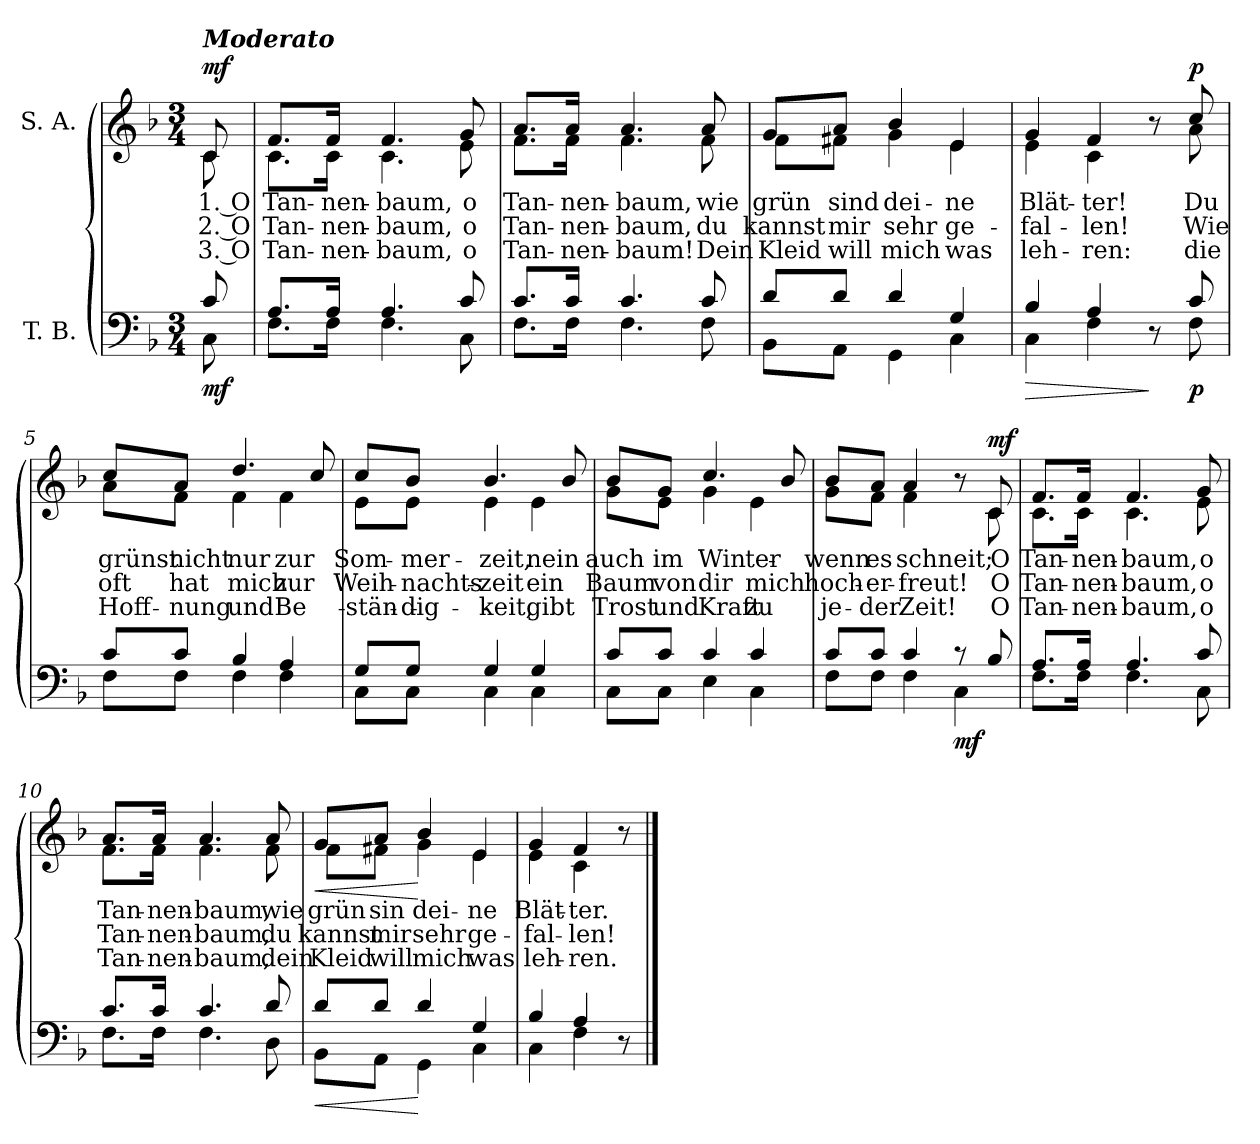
**kern	**dynam	**kern	**text	**text	**text	**dynam
*part2	*part2	*part1	*part1	*part1	*part1	*part1
*staff2	*staff2	*staff1	*staff1	*staff1	*staff1	*staff1
*I"T. B.	*	*I"S. A.	*	*	*	*
*clefF4	*	*clefG2	*	*	*	*
*k[b-]	*	*k[b-]	*	*	*	*
*M3/4	*	*M3/4	*	*	*	*
=	=	=	=	=	=	=
*^	*	*^	*	*	*	*
!	!	!	!LO:TX:a:Bi:t=Moderato	!	!	!	!	!
!	!	!LO:DY:b	!	!	!LO:LY:b	!LO:LY:b	!LO:LY:b	!LO:DY:b
8c/	8C\	mf	8c/	8c\	1. O	2. O	3. O	mf
=1	=1	=1	=1	=1	=1	=1	=1	=1
!	!	!	!	!	!LO:LY:b	!LO:LY:b	!LO:LY:b	!
8.A/L	8.F\L	.	8.f/L	8.c\L	Tan-	Tan-	Tan-	.
!	!	!	!	!	!LO:LY:b	!LO:LY:b	!LO:LY:b	!
16A/Jk	16F\Jk	.	16f/Jk	16c\Jk	-nen-	-nen-	-nen-	.
!	!	!	!	!	!LO:LY:b	!LO:LY:b	!LO:LY:b	!
4.A/	4.F\	.	4.f/	4.c\	-baum,	-baum,	-baum,	.
!	!	!	!	!	!LO:LY:b	!LO:LY:b	!LO:LY:b	!
8c/	8C\	.	8g/	8e\	o	o	o	.
=2	=2	=2	=2	=2	=2	=2	=2	=2
!	!	!	!	!	!LO:LY:b	!LO:LY:b	!LO:LY:b	!
8.c/L	8.F\L	.	8.a/L	8.f\L	Tan-	Tan-	Tan-	.
!	!	!	!	!	!LO:LY:b	!LO:LY:b	!LO:LY:b	!
16c/Jk	16F\Jk	.	16a/Jk	16f\Jk	-nen-	-nen-	-nen-	.
!	!	!	!	!	!LO:LY:b	!LO:LY:b	!LO:LY:b	!
4.c/	4.F\	.	4.a/	4.f\	-baum,	-baum,	-baum!	.
!	!	!	!	!	!LO:LY:b	!LO:LY:b	!LO:LY:b	!
8c/	8F\	.	8a/	8f\	wie	du	Dein	.
=3	=3	=3	=3	=3	=3	=3	=3	=3
!	!	!	!	!	!LO:LY:b	!LO:LY:b	!LO:LY:b	!
8d/L	8BB-\L	.	8g/L	8f\L	grün	kannst	Kleid	.
!	!	!	!	!	!LO:LY:b	!LO:LY:b	!LO:LY:b	!
8d/J	8AA\J	.	8a/J	8f#X\J	sind	mir	will	.
!	!	!	!	!	!LO:LY:b	!LO:LY:b	!LO:LY:b	!
4d/	4GG\	.	4b-/	4g\	dei-	sehr	mich	.
!	!	!	!	!	!LO:LY:b	!LO:LY:b	!LO:LY:b	!
4G/	4C\	.	4e/	4e\	-ne	ge-	was	.
!!LO:LB:g=z	!!
=4	=4	=4	=4	=4	=4	=4	=4	=4
!	!	!LO:HP:b	!	!	!LO:LY:b	!LO:LY:b	!LO:LY:b	!
4B-/	4C\	>	4g/	4e\	Blät-	-fal-	leh-	.
!	!	!	!	!	!LO:LY:b	!LO:LY:b	!LO:LY:b	!
4A/	4F\	.	4f/	4c\	-ter!	-len!	-ren:	.
8r	8ryy	]	8r	8ryy	.	.	.	.
!	!	!LO:DY:b	!	!	!LO:LY:b	!LO:LY:b	!LO:LY:b	!LO:DY:b
8c/	8F\	p	8cc/	8a\	Du	Wie	die	p
=5	=5	=5	=5	=5	=5	=5	=5	=5
!	!	!	!	!	!LO:LY:b	!LO:LY:b	!LO:LY:b	!
8c/L	8F\L	.	8cc/L	8a\L	grünst	oft	Hoff-	.
!	!	!	!	!	!LO:LY:b	!LO:LY:b	!LO:LY:b	!
8c/J	8F\J	.	8a/J	8f\J	nicht	hat	-nung	.
!	!	!	!	!	!LO:LY:b	!LO:LY:b	!LO:LY:b	!
4B-/	4F\	.	4.dd/	4f\	nur	mich	und	.
!	!	!	!	!	!LO:LY:b	!LO:LY:b	!LO:LY:b	!
4A/	4F\	.	.	4f\	zur	zur	Be-	.
.	.	.	8cc/	.	.	.	.	.
=6	=6	=6	=6	=6	=6	=6	=6	=6
!	!	!	!	!	!LO:LY:b	!LO:LY:b	!LO:LY:b	!
8G/L	8C\L	.	8cc/L	8e\L	Som-	Weih-	-stän-	.
!	!	!	!	!	!LO:LY:b	!LO:LY:b	!LO:LY:b	!
8G/J	8C\J	.	8b-/J	8e\J	-mer-	-nachts-	-dig-	.
!	!	!	!	!	!LO:LY:b	!LO:LY:b	!LO:LY:b	!
4G/	4C\	.	4.b-/	4e\	-zeit,	-zeit	-keit,	.
!	!	!	!	!	!LO:LY:b	!LO:LY:b	!LO:LY:b	!
4G/	4C\	.	.	4e\	nein	ein	gibt	.
.	.	.	8b-/	.	.	.	.	.
!!LO:LB:g=z	!!
=7	=7	=7	=7	=7	=7	=7	=7	=7
!	!	!	!	!	!LO:LY:b	!LO:LY:b	!LO:LY:b	!
8c/L	8C\L	.	8b-/L	8g\L	auch	Baum	Trost	.
!	!	!	!	!	!LO:LY:b	!LO:LY:b	!LO:LY:b	!
8c/J	8C\J	.	8g/J	8e\J	im	von	und	.
!	!	!	!	!	!LO:LY:b	!LO:LY:b	!LO:LY:b	!
4c/	4E\	.	4.cc/	4g\	Win-	dir	Kraft	.
!	!	!	!	!	!LO:LY:b	!LO:LY:b	!LO:LY:b	!
4c/	4C\	.	.	4e\	-ter	mich	zu	.
.	.	.	8b-/	.	.	.	.	.
=8	=8	=8	=8	=8	=8	=8	=8	=8
!	!	!	!	!	!LO:LY:b	!LO:LY:b	!LO:LY:b	!
8c/L	8F\L	.	8b-/L	8g\L	wenn	hoch-	je-	.
!	!	!	!	!	!LO:LY:b	!LO:LY:b	!LO:LY:b	!
8c/J	8F\J	.	8a/J	8f\J	es	-er-	-der	.
!	!	!	!	!	!LO:LY:b	!LO:LY:b	!LO:LY:b	!
4c/	4F\	.	4a/	4f\	schneit;	-freut!	Zeit!	.
!	!	!LO:DY:b	!	!	!	!	!	!
8r	4C\	mf	8r	8ryy	.	.	.	.
!	!	!	!	!	!LO:LY:b	!LO:LY:b	!LO:LY:b	!LO:DY:b
8B-/	.	.	8c/	8c\	O	O	O	mf
=9	=9	=9	=9	=9	=9	=9	=9	=9
!	!	!	!	!	!LO:LY:b	!LO:LY:b	!LO:LY:b	!
8.A/L	8.F\L	.	8.f/L	8.c\L	Tan-	Tan-	Tan-	.
!	!	!	!	!	!LO:LY:b	!LO:LY:b	!LO:LY:b	!
16A/Jk	16F\Jk	.	16f/Jk	16c\Jk	-nen-	-nen-	-nen-	.
!	!	!	!	!	!LO:LY:b	!LO:LY:b	!LO:LY:b	!
4.A/	4.F\	.	4.f/	4.c\	-baum,	-baum,	-baum,	.
!	!	!	!	!	!LO:LY:b	!LO:LY:b	!LO:LY:b	!
8c/	8C\	.	8g/	8e\	o	o	o	.
!!LO:LB:g=z	!!
=10	=10	=10	=10	=10	=10	=10	=10	=10
!	!	!	!	!	!LO:LY:b	!LO:LY:b	!LO:LY:b	!
8.c/L	8.F\L	.	8.a/L	8.f\L	Tan-	Tan-	Tan-	.
!	!	!	!	!	!LO:LY:b	!LO:LY:b	!LO:LY:b	!
16c/Jk	16F\Jk	.	16a/Jk	16f\Jk	-nen-	-nen-	-nen-	.
!	!	!	!	!	!LO:LY:b	!LO:LY:b	!LO:LY:b	!
4.c/	4.F\	.	4.a/	4.f\	-baum,	-baum,	-baum,	.
!	!	!	!	!	!LO:LY:b	!LO:LY:b	!LO:LY:b	!
8d/	8D\	.	8a/	8f\	wie	du	dein	.
=11	=11	=11	=11	=11	=11	=11	=11	=11
!	!	!LO:HP:b	!	!	!LO:LY:b	!LO:LY:b	!LO:LY:b	!LO:HP:b
8d/L	8BB-\L	<	8g/L	8f\L	grün	kannst	Kleid	<
!	!	!	!	!	!LO:LY:b	!LO:LY:b	!LO:LY:b	!
8d/J	8AA\J	.	8a/J	8f#X\J	sin	mir	will	.
!	!	!	!	!	!LO:LY:b	!LO:LY:b	!LO:LY:b	!
4d/	4GG\	[	4b-/	4g\	dei-	sehr	mich	[
!	!	!	!	!	!LO:LY:b	!LO:LY:b	!LO:LY:b	!
4G/	4C\	.	4e/	4e\	-ne	ge-	was	.
=12	=12	=12	=12	=12	=12	=12	=12	=12
!	!	!	!	!	!LO:LY:b	!LO:LY:b	!LO:LY:b	!
4B-/	4C\	.	4g/	4e\	Blät-	-fal-	leh-	.
!	!	!	!	!	!LO:LY:b	!LO:LY:b	!LO:LY:b	!
4A/	4F\	.	4f/	4c\	-ter.	-len!	-ren.	.
8r	8ryy	.	8r	8ryy	.	.	.	.
*v	*v	*	*	*	*	*	*	*
*	*	*v	*v	*	*	*	*
==	==	==	==	==	==	==
*-	*-	*-	*-	*-	*-	*-
